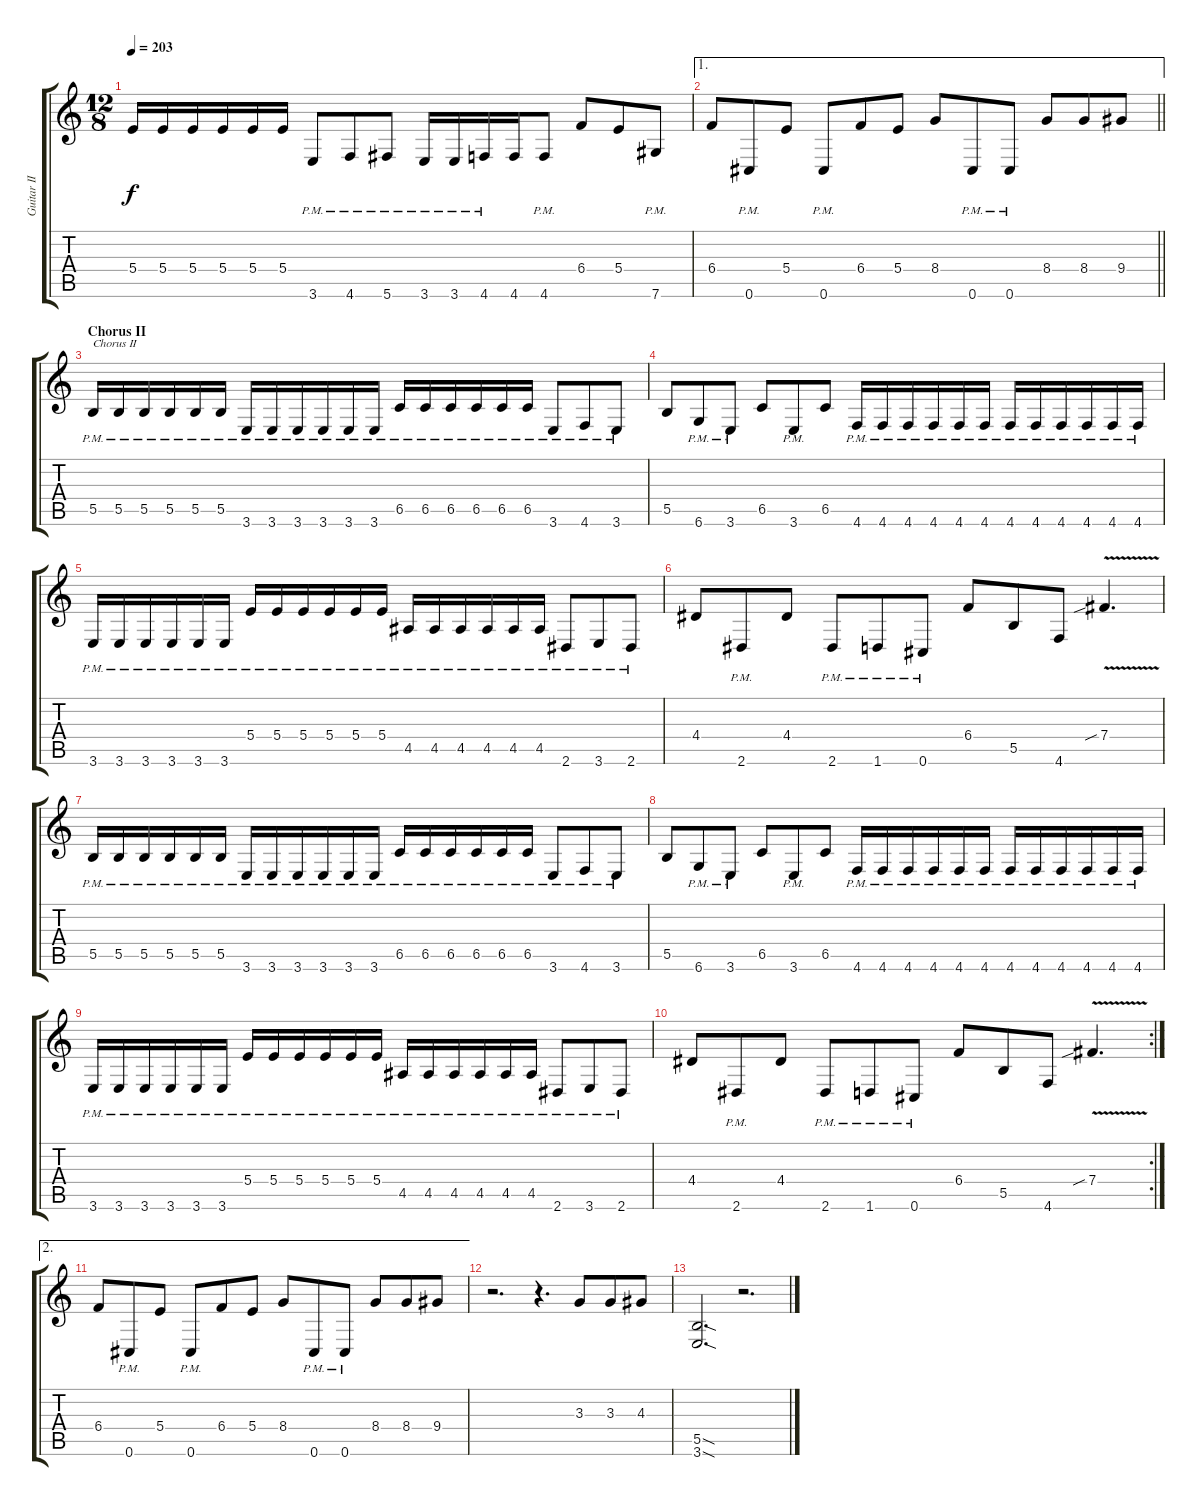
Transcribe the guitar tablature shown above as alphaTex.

\track ("Guitar II [Guy Marchais]" "Guitar II ") {instrument distortionguitar}
\staff {score tabs}
\tuning (Db4 Ab3 E3 B2 Gb2 Db2) {hide}
\ts (12 8)
\tempo 203
\clef g2
\ks c
5.4.16{dy f} 5.4.16 5.4.16 5.4.16 5.4.16 5.4.16 3.6{pm}.8 4.6{pm}.8 5.6{pm}.8 3.6{pm}.16 3.6{pm}.16 4.6{pm}.16 4.6.16 4.6{pm}.8 6.4.8 5.4.8 7.6{pm}.8 |
\ae 1
\barLineRight lightlight
6.4.8 0.6{pm}.8 5.4.8 0.6{pm}.8 6.4.8 5.4.8 8.4.8 0.6{pm}.8 0.6{pm}.8 8.4.8 8.4.8 9.4.8 |
\section ("" "Chorus II")
5.5{pm}.16{txt "Chorus II"} 5.5{pm}.16 5.5{pm}.16 5.5{pm}.16 5.5{pm}.16 5.5{pm}.16 3.6{pm}.16 3.6{pm}.16 3.6{pm}.16 3.6{pm}.16 3.6{pm}.16 3.6{pm}.16 6.5{pm}.16 6.5{pm}.16 6.5{pm}.16 6.5{pm}.16 6.5{pm}.16 6.5{pm}.16 3.6{pm}.8 4.6{pm}.8 3.6{pm}.8 |
5.5.8 6.6{pm}.8 3.6{pm}.8 6.5.8 3.6{pm}.8 6.5.8 4.6{pm}.16 4.6{pm}.16 4.6{pm}.16 4.6{pm}.16 4.6{pm}.16 4.6{pm}.16 4.6{pm}.16 4.6{pm}.16 4.6{pm}.16 4.6{pm}.16 4.6{pm}.16 4.6{pm}.16 |
3.6{pm}.16 3.6{pm}.16 3.6{pm}.16 3.6{pm}.16 3.6{pm}.16 3.6{pm}.16 5.4{pm}.16 5.4{pm}.16 5.4{pm}.16 5.4{pm}.16 5.4{pm}.16 5.4{pm}.16 4.5{pm}.16 4.5{pm}.16 4.5{pm}.16 4.5{pm}.16 4.5{pm}.16 4.5{pm}.16 2.6{pm}.8 3.6{pm}.8 2.6{pm}.8 |
4.4.8 2.6{pm}.8 4.4.8 2.6{pm}.8 1.6{pm}.8 0.6{pm}.8 6.4.8 5.5.8 4.6.8 7.4{v sib}.4{d} |
5.5{pm}.16 5.5{pm}.16 5.5{pm}.16 5.5{pm}.16 5.5{pm}.16 5.5{pm}.16 3.6{pm}.16 3.6{pm}.16 3.6{pm}.16 3.6{pm}.16 3.6{pm}.16 3.6{pm}.16 6.5{pm}.16 6.5{pm}.16 6.5{pm}.16 6.5{pm}.16 6.5{pm}.16 6.5{pm}.16 3.6{pm}.8 4.6{pm}.8 3.6{pm}.8 |
5.5.8 6.6{pm}.8 3.6{pm}.8 6.5.8 3.6{pm}.8 6.5.8 4.6{pm}.16 4.6{pm}.16 4.6{pm}.16 4.6{pm}.16 4.6{pm}.16 4.6{pm}.16 4.6{pm}.16 4.6{pm}.16 4.6{pm}.16 4.6{pm}.16 4.6{pm}.16 4.6{pm}.16 |
3.6{pm}.16 3.6{pm}.16 3.6{pm}.16 3.6{pm}.16 3.6{pm}.16 3.6{pm}.16 5.4{pm}.16 5.4{pm}.16 5.4{pm}.16 5.4{pm}.16 5.4{pm}.16 5.4{pm}.16 4.5{pm}.16 4.5{pm}.16 4.5{pm}.16 4.5{pm}.16 4.5{pm}.16 4.5{pm}.16 2.6{pm}.8 3.6{pm}.8 2.6{pm}.8 |
\rc 2
4.4.8 2.6{pm}.8 4.4.8 2.6{pm}.8 1.6{pm}.8 0.6{pm}.8 6.4.8 5.5.8 4.6.8 7.4{v sib}.4{d} |
\ae 2
6.4.8 0.6{pm}.8 5.4.8 0.6{pm}.8 6.4.8 5.4.8 8.4.8 0.6{pm}.8 0.6{pm}.8 8.4.8 8.4.8 9.4.8 |
r.2{d} r.4{d} 3.3.8 3.3.8 4.3.8 |
(5.5{sod} 3.6{sod}).2{d} r.2{d}
